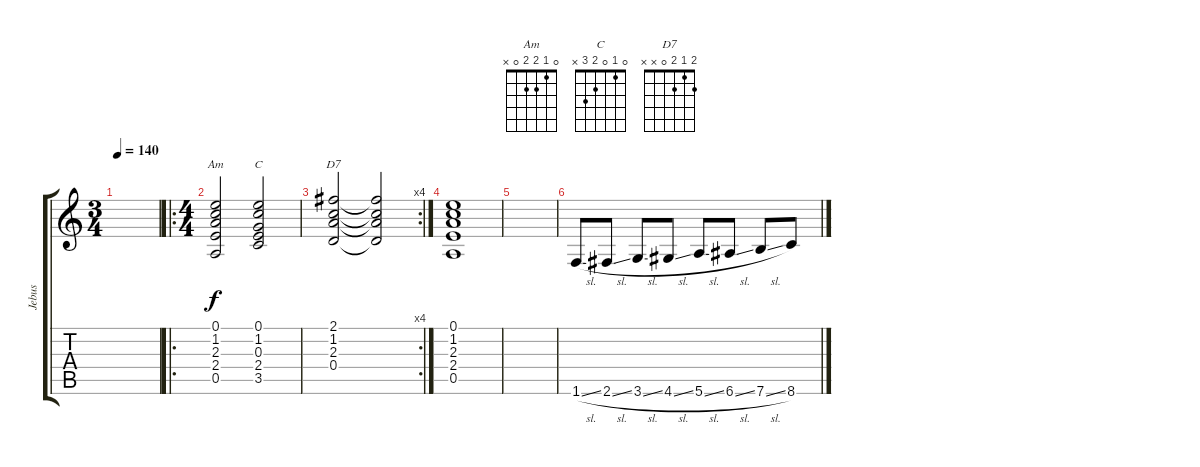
\track ("Jebus" "Jebus") {instrument distortionguitar}
\staff {score tabs}
\tuning (E4 B3 G3 D3 A2 E2) {hide}
\chord ("Am" 0 1 2 2 0 x)
\chord ("C" 0 1 0 2 3 x)
\chord ("D7" 2 1 2 0 x x)
\ts (3 4)
\tempo 140
\clef g2
\ks c
|
\ro
\ts (4 4)
(0.1 1.2 2.3 2.4 0.5).2{ch "Am"} (0.1 1.2 0.3 2.4 3.5).2{ch "C"} |
\rc 4
(2.1 1.2 2.3 0.4).2{ch "D7"} (2.1{t} 1.2{t} 2.3{t} 0.4{t}).2 |
(0.1 1.2 2.3 2.4 0.5).1 |
|
1.6{sl}.8{volume 16} 2.6{sl}.8 3.6{sl}.8 4.6{sl}.8 5.6{sl}.8 6.6{sl}.8 7.6{sl}.8 8.6.8
